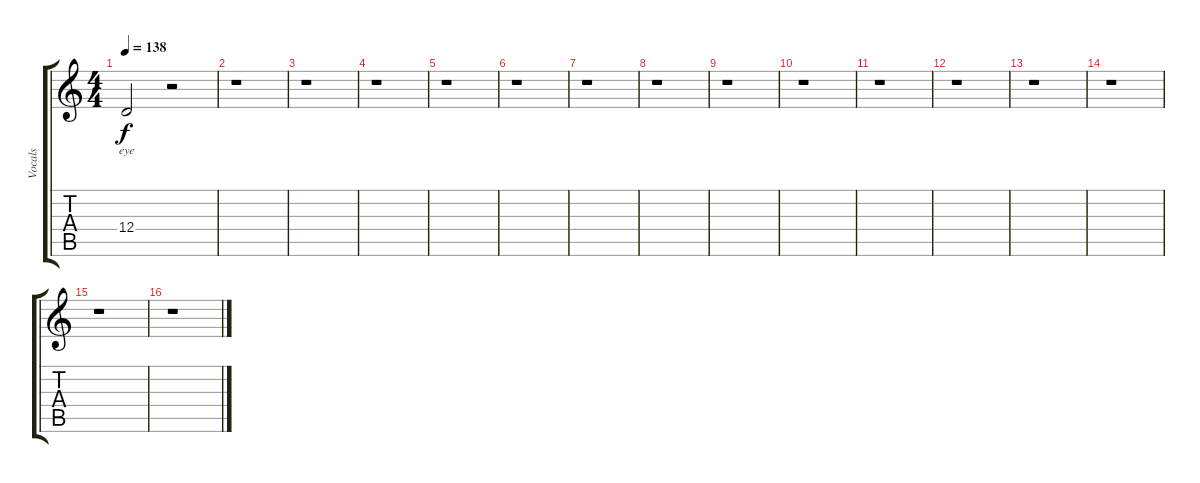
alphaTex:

\track ("Vocals" "Vocals") {instrument lead6voice}
\staff {score tabs}
\tuning (E4 B3 G3 D3 A2 E2) {hide}
\ts (4 4)
\tempo 138
\clef g2
\ks c
12.4{t}.2{lyrics (0 "eye") lyrics (1 "") lyrics (2 "") lyrics (3 "") lyrics (4 "") dy f} r.2 |
r.1 |
r.1 |
r.1 |
r.1 |
r.1 |
r.1 |
r.1 |
r.1 |
r.1 |
r.1 |
r.1 |
r.1 |
r.1 |
r.1 |
r.1
